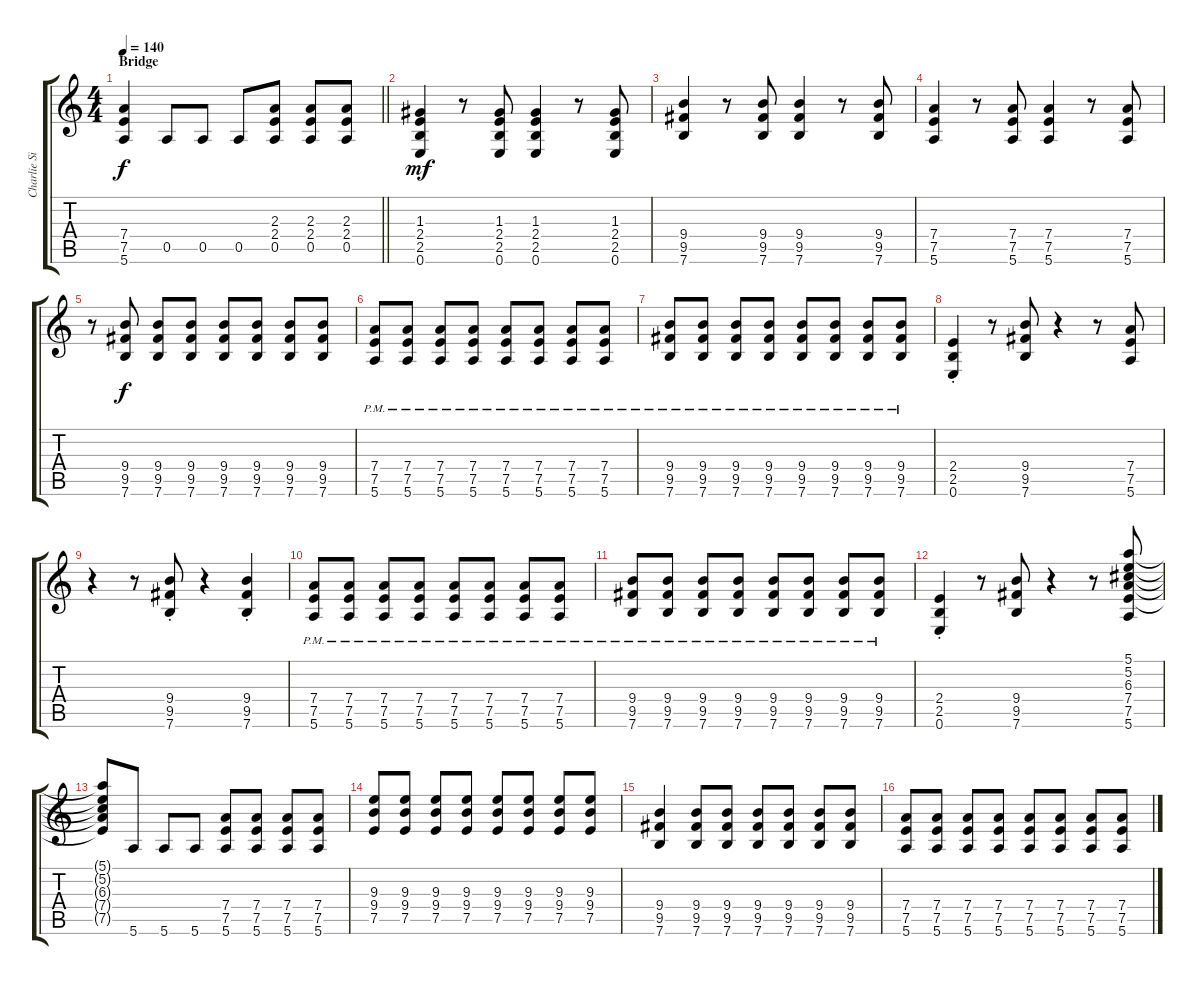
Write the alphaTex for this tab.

\track ("Charlie Simpson" "Charlie Si") {instrument distortionguitar}
\staff {score tabs}
\tuning (E4 B3 G3 D3 A2 E2) {hide}
\ts (4 4)
\section ("" "Bridge")
\tempo 140
\clef g2
\barLineRight lightlight
\ks c
(7.4{t} 7.5{t} 5.6{t}).4{dy f volume 7} 0.5.8{volume 16} 0.5.8 0.5.8 (2.3 2.4 0.5).8 (2.3 2.4 0.5).8 (2.3 2.4 0.5).8 |
(1.3 2.4 2.5 0.6).4{dy mf volume 16 instrument distortionguitar} r.8 (1.3 2.4 2.5 0.6).8 (1.3 2.4 2.5 0.6).4 r.8 (1.3 2.4 2.5 0.6).8 |
(9.4 9.5 7.6).4 r.8 (9.4 9.5 7.6).8 (9.4 9.5 7.6).4 r.8 (9.4 9.5 7.6).8 |
(7.4 7.5 5.6).4 r.8 (7.4 7.5 5.6).8 (7.4 7.5 5.6).4 r.8 (7.4 7.5 5.6).8 |
r.8 (9.4 9.5 7.6).8{dy f} (9.4 9.5 7.6).8 (9.4 9.5 7.6).8 (9.4 9.5 7.6).8 (9.4 9.5 7.6).8 (9.4 9.5 7.6).8 (9.4 9.5 7.6).8 |
(7.4{pm} 7.5{pm} 5.6{pm}).8 (7.4{pm} 7.5{pm} 5.6{pm}).8 (7.4{pm} 7.5{pm} 5.6{pm}).8 (7.4{pm} 7.5{pm} 5.6{pm}).8 (7.4{pm} 7.5{pm} 5.6{pm}).8 (7.4{pm} 7.5{pm} 5.6{pm}).8 (7.4{pm} 7.5{pm} 5.6{pm}).8 (7.4{pm} 7.5{pm} 5.6{pm}).8 |
(9.4{pm} 9.5{pm} 7.6{pm}).8 (9.4{pm} 9.5{pm} 7.6{pm}).8 (9.4{pm} 9.5{pm} 7.6{pm}).8 (9.4{pm} 9.5{pm} 7.6{pm}).8 (9.4{pm} 9.5{pm} 7.6{pm}).8 (9.4{pm} 9.5{pm} 7.6{pm}).8 (9.4{pm} 9.5{pm} 7.6{pm}).8 (9.4{pm} 9.5{pm} 7.6{pm}).8 |
(2.4{st} 2.5{st} 0.6{st}).4 r.8 (9.4 9.5 7.6).8 r.4 r.8 (7.4 7.5 5.6).8 |
r.4 r.8 (9.4{st} 9.5{st} 7.6{st}).8 r.4 (9.4{st} 9.5{st} 7.6{st}).4 |
(7.4{pm} 7.5{pm} 5.6{pm}).8 (7.4{pm} 7.5{pm} 5.6{pm}).8 (7.4{pm} 7.5{pm} 5.6{pm}).8 (7.4{pm} 7.5{pm} 5.6{pm}).8 (7.4{pm} 7.5{pm} 5.6{pm}).8 (7.4{pm} 7.5{pm} 5.6{pm}).8 (7.4{pm} 7.5{pm} 5.6{pm}).8 (7.4{pm} 7.5{pm} 5.6{pm}).8 |
(9.4{pm} 9.5{pm} 7.6{pm}).8 (9.4{pm} 9.5{pm} 7.6{pm}).8 (9.4{pm} 9.5{pm} 7.6{pm}).8 (9.4{pm} 9.5{pm} 7.6{pm}).8 (9.4{pm} 9.5{pm} 7.6{pm}).8 (9.4{pm} 9.5{pm} 7.6{pm}).8 (9.4{pm} 9.5{pm} 7.6{pm}).8 (9.4{pm} 9.5{pm} 7.6{pm}).8 |
(2.4{st} 2.5{st} 0.6).4 r.8 (9.4 9.5 7.6).8 r.4 r.8 (5.1 5.2 6.3 7.4 7.5 5.6).8 |
(5.1{t} 5.2{t} 6.3{t} 7.4{t} 7.5{t}).8 5.6.8 5.6.8 5.6.8 (7.4 7.5 5.6).8 (7.4 7.5 5.6).8 (7.4 7.5 5.6).8 (7.4 7.5 5.6).8 |
(9.3 9.4 7.5).8 (9.3 9.4 7.5).8 (9.3 9.4 7.5).8 (9.3 9.4 7.5).8 (9.3 9.4 7.5).8 (9.3 9.4 7.5).8 (9.3 9.4 7.5).8 (9.3 9.4 7.5).8 |
(9.4 9.5 7.6).4 (9.4 9.5 7.6).8 (9.4 9.5 7.6).8 (9.4 9.5 7.6).8 (9.4 9.5 7.6).8 (9.4 9.5 7.6).8 (9.4 9.5 7.6).8 |
(7.4 7.5 5.6).8 (7.4 7.5 5.6).8 (7.4 7.5 5.6).8 (7.4 7.5 5.6).8 (7.4 7.5 5.6).8 (7.4 7.5 5.6).8 (7.4 7.5 5.6).8 (7.4 7.5 5.6).8
